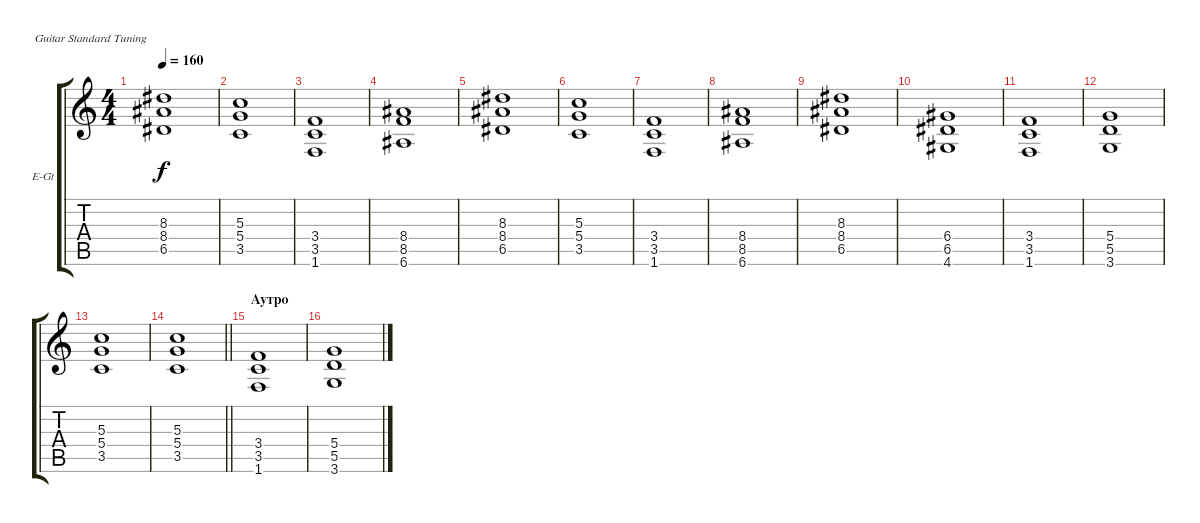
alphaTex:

\bracketExtendMode groupsimilarinstruments
\firstSystemTrackNameOrientation horizontal
\otherSystemsTrackNameOrientation horizontal
\track ("Гитара IV" "E-Gt") {instrument overdrivenguitar}
\staff {score tabs}
\tuning (E4 B3 G3 D3 A2 E2)
\ts (4 4)
\tempo 160
\clef g2
\ks c
(8.3 8.4 6.5).1{dy f} |
(5.3 5.4 3.5).1 |
(3.4 3.5 1.6).1 |
(8.4 8.5 6.6).1 |
(8.3 8.4 6.5).1 |
(5.3 5.4 3.5).1 |
(3.4 3.5 1.6).1 |
(8.4 8.5 6.6).1 |
(8.3 8.4 6.5).1 |
(6.4 6.5 4.6).1 |
(3.4 3.5 1.6).1 |
(5.4 5.5 3.6).1 |
(5.3 5.4 3.5).1 |
\barLineRight lightlight
(5.3 5.4 3.5).1 |
\section ("" "Аутро")
(3.4 3.5 1.6).1 |
(5.4 5.5 3.6).1
